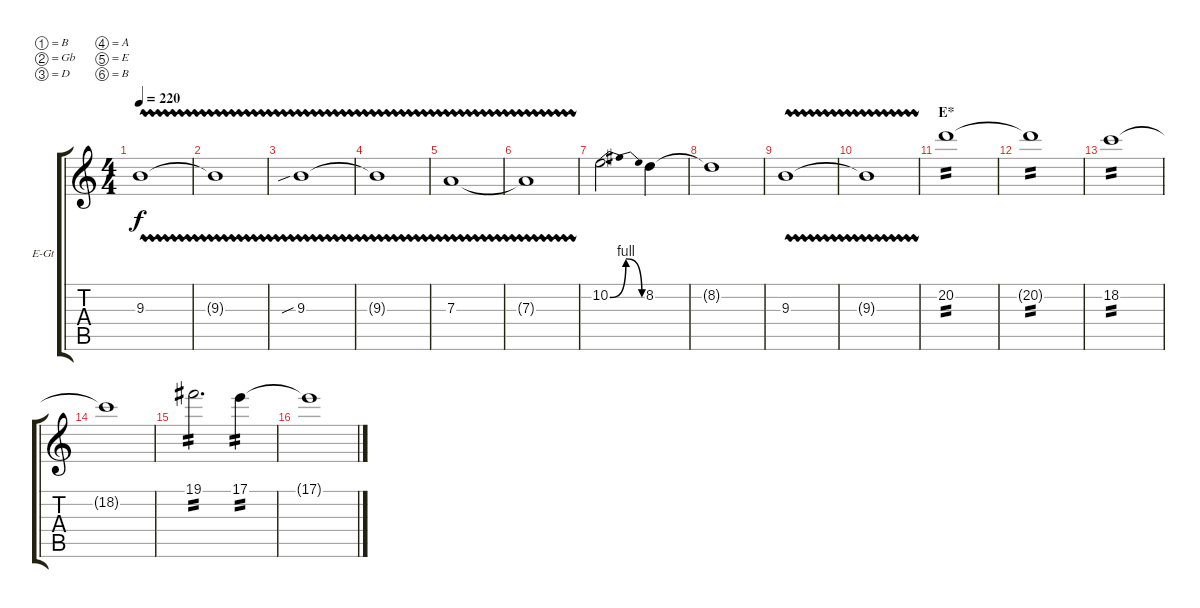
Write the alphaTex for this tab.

\bracketExtendMode groupsimilarinstruments
\firstSystemTrackNameOrientation horizontal
\otherSystemsTrackNameOrientation horizontal
\track ("Lead Guitar" "E-Gt") {instrument distortionguitar}
\staff {score tabs}
\tuning (B3 Gb3 D3 A2 E2 B1)
\ts (4 4)
\tempo 220
\clef g2
\scale
0.333333
\ks c
9.3{vw}.1{dy f} |
\scale
0.333333 9.3{vw t}.1 |
\scale
0.333333 9.3{vw sib}.1 |
\scale
0.333333 9.3{vw t}.1 |
\scale
0.333333 7.3{vw}.1 |
\scale
0.333333 7.3{vw t}.1 |
\scale
0.41784 10.2{be (bendrelease 30.599999999999998 0 36.6 4 37.199999999999996 4 45 0)}.2{d} 8.2.4 |
\scale
0.29108 8.2{t}.1 |
\scale
0.29108 9.3{vw}.1 |
\scale
0.333333 9.3{vw t}.1 |
\section ("" "E*")
\scale
0.333333 20.2.1{tp 2} |
\scale
0.333333 20.2{t}.1{tp 2} |
\scale
0.288372 18.2.1{tp 2} |
\scale
0.288372 18.2{t}.1 |
\scale
0.423256 19.1.2{d tp 2} 17.1.4{tp 2} |
\scale
0.333333 17.1{t}.1
